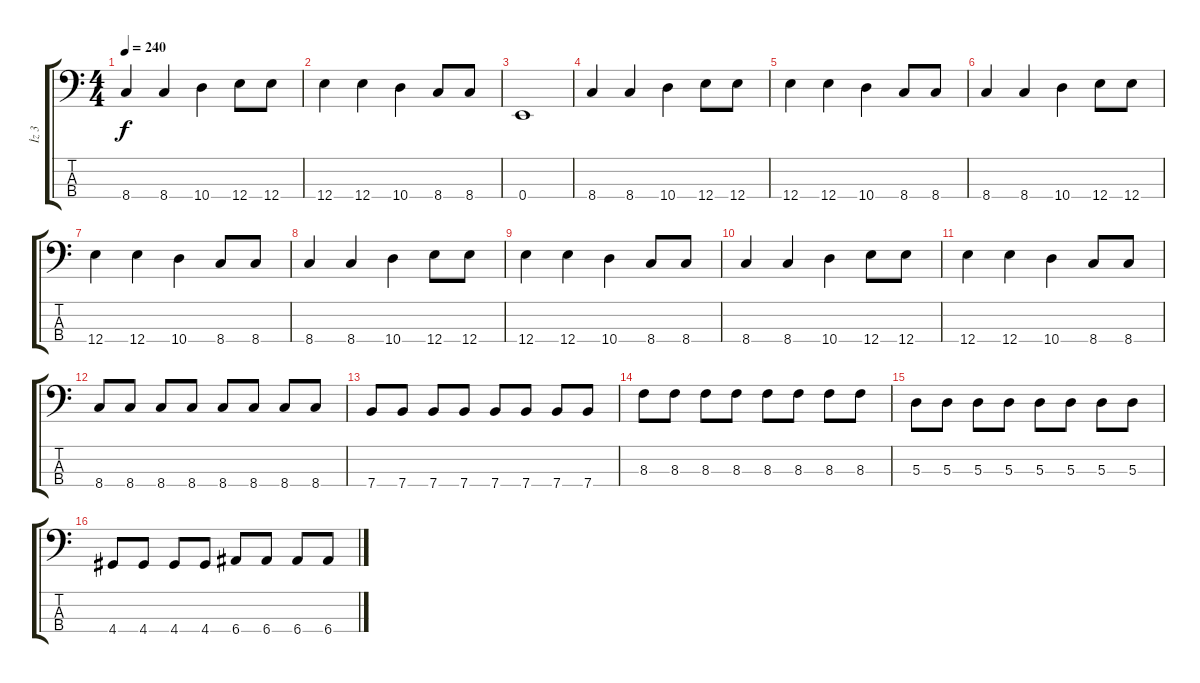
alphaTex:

\track ("İz 3" "İz 3") {instrument electricbassfinger}
\staff {score tabs}
\tuning (G2 D2 A1 E1) {hide}
\ts (4 4)
\tempo 240
\clef f4
\ks c
8.4.4{dy f} 8.4.4 10.4.4 12.4.8 12.4.8 |
12.4.4 12.4.4 10.4.4 8.4.8 8.4.8 |
0.4.1{volume 11} |
8.4.4 8.4.4 10.4.4 12.4.8 12.4.8 |
12.4.4 12.4.4 10.4.4 8.4.8 8.4.8 |
8.4.4 8.4.4 10.4.4 12.4.8 12.4.8 |
12.4.4 12.4.4 10.4.4 8.4.8 8.4.8 |
8.4.4 8.4.4 10.4.4 12.4.8 12.4.8 |
12.4.4 12.4.4 10.4.4 8.4.8 8.4.8 |
8.4.4 8.4.4 10.4.4 12.4.8 12.4.8 |
12.4.4 12.4.4 10.4.4 8.4.8 8.4.8 |
8.4.8{volume 16} 8.4.8 8.4.8 8.4.8 8.4.8 8.4.8 8.4.8 8.4.8 |
7.4.8 7.4.8 7.4.8 7.4.8 7.4.8 7.4.8 7.4.8 7.4.8 |
8.3.8 8.3.8 8.3.8 8.3.8 8.3.8 8.3.8 8.3.8 8.3.8 |
5.3.8 5.3.8 5.3.8 5.3.8 5.3.8 5.3.8 5.3.8 5.3.8 |
4.4.8 4.4.8 4.4.8 4.4.8 6.4.8 6.4.8 6.4.8 6.4.8
